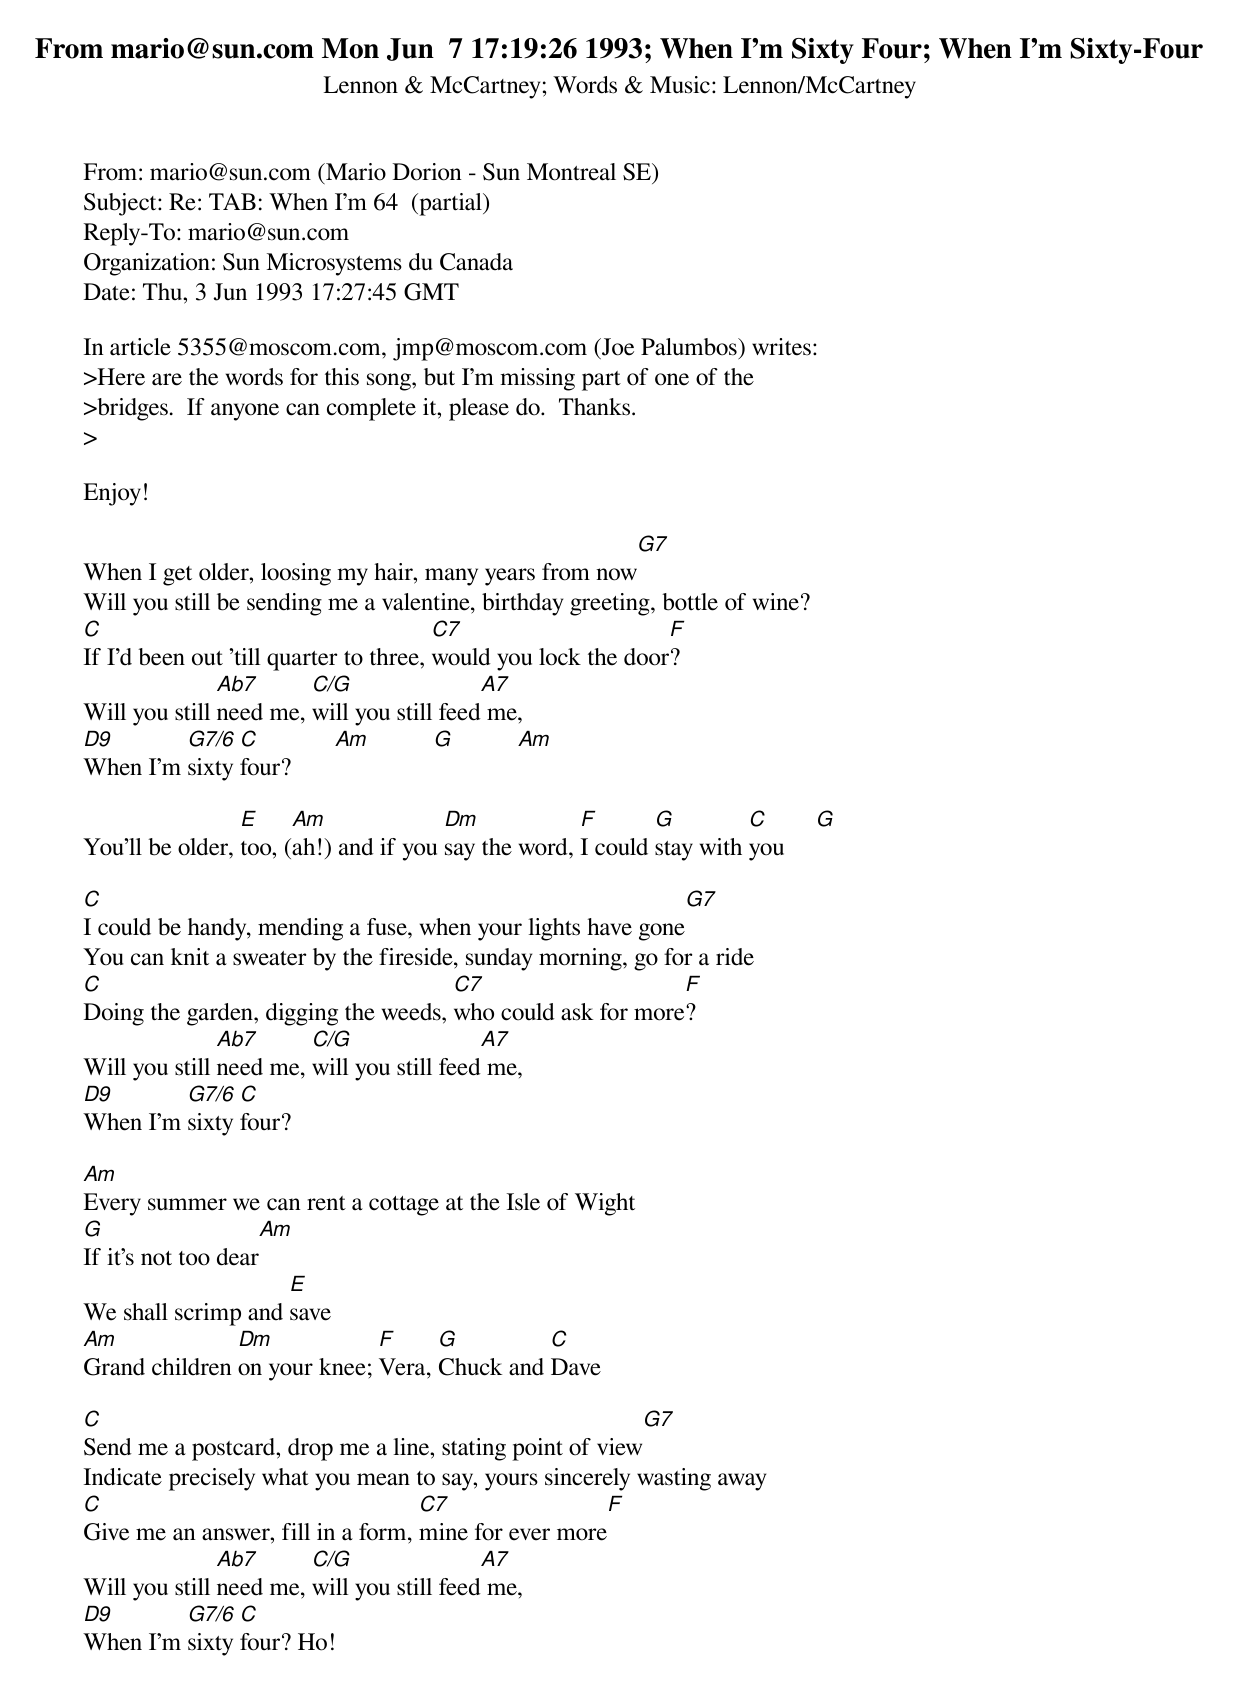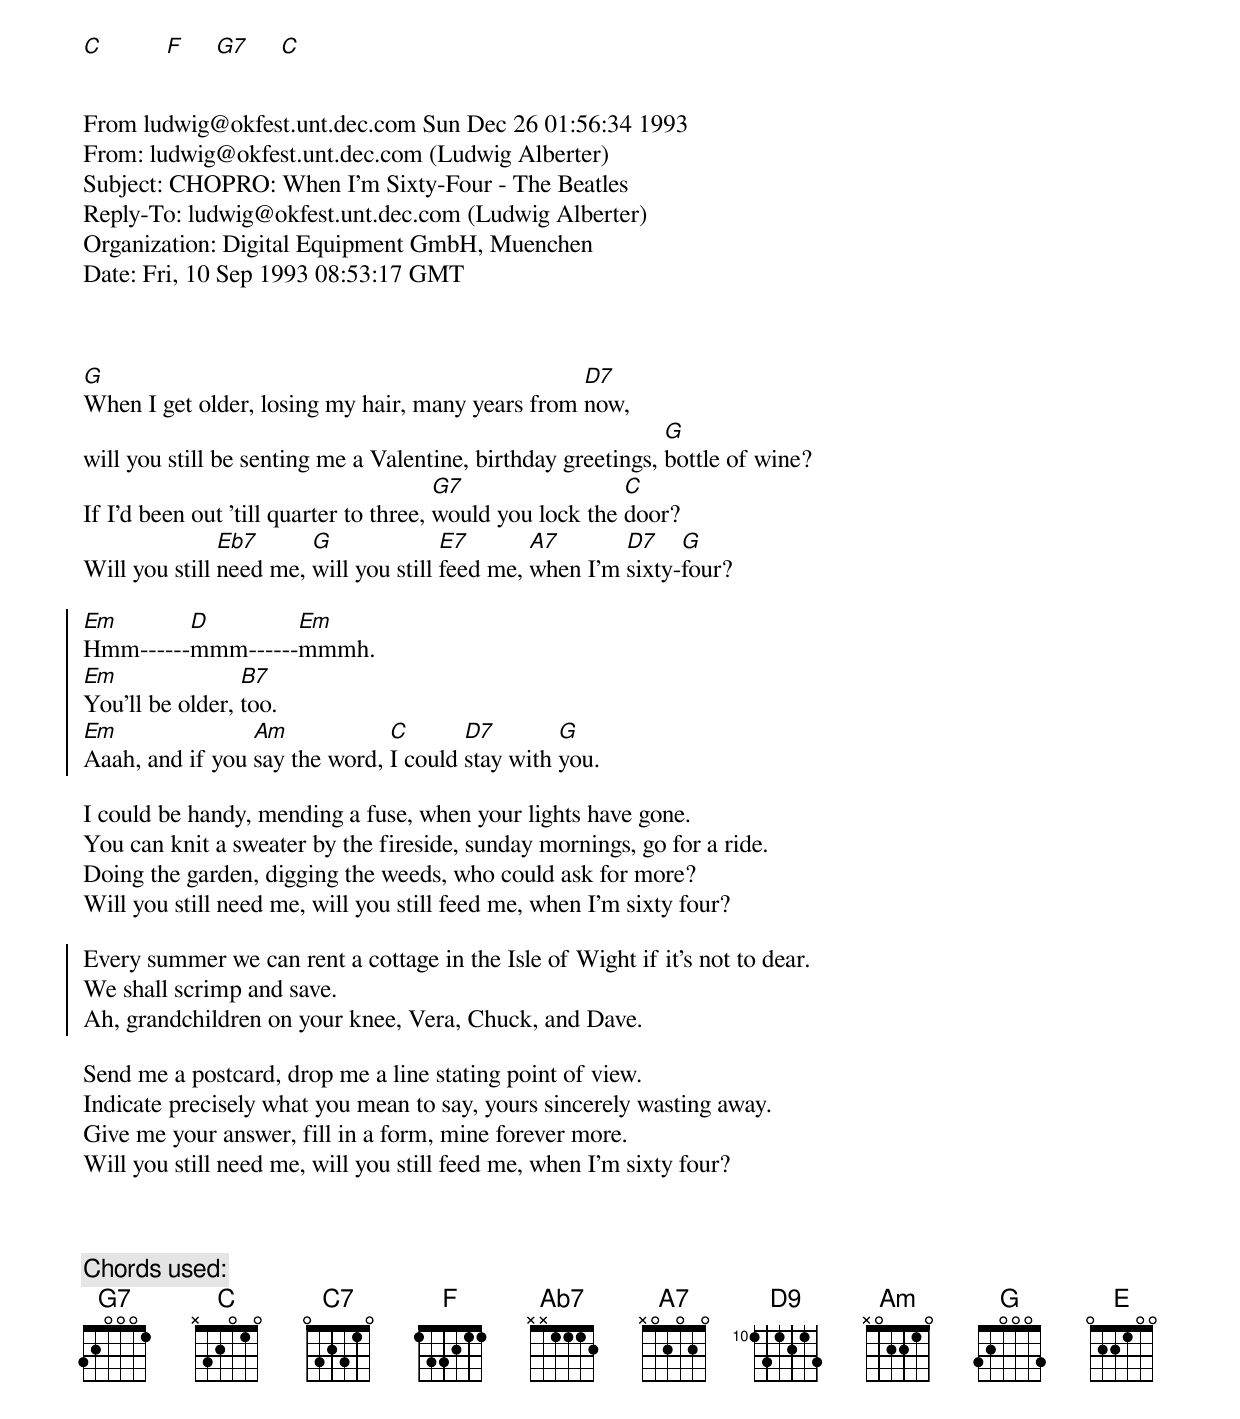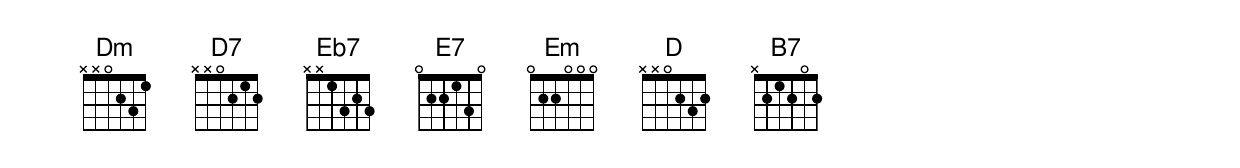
From mario@sun.com Mon Jun  7 17:19:26 1993
From: mario@sun.com (Mario Dorion - Sun Montreal SE)
Subject: Re: TAB: When I'm 64  (partial)
Reply-To: mario@sun.com
Organization: Sun Microsystems du Canada
Date: Thu, 3 Jun 1993 17:27:45 GMT

In article 5355@moscom.com, jmp@moscom.com (Joe Palumbos) writes:
>Here are the words for this song, but I'm missing part of one of the
>bridges.  If anyone can complete it, please do.  Thanks.
>

Enjoy!

{title:When I'm Sixty Four}
{subtitle:Lennon & McCartney}
{define: C/G 1 0 1 0 2 3 3}
{define: G7/6 1 0 0 0 3 -1 -1}
{define: D9 4 2 2 2 1 2 -1}
When I get older, loosing my hair, many years from now[G7]
Will you still be sending me a valentine, birthday greeting, bottle of wine?
[C]If I'd been out 'till quarter to three, [C7]would you lock the door[F]?
Will you still [Ab7]need me, [C/G]will you still feed[A7] me,
[D9]When I'm [G7/6]sixty [C]four?       [Am]          [G]          [Am]

You'll be older, [E]too, ([Am]ah!) and if you [Dm]say the word, [F]I could [G]stay with [C]you     [G]

[C]I could be handy, mending a fuse, when your lights have gone[G7]
You can knit a sweater by the fireside, sunday morning, go for a ride
[C]Doing the garden, digging the weeds, [C7]who could ask for more[F]?
Will you still [Ab7]need me, [C/G]will you still feed[A7] me,
[D9]When I'm [G7/6]sixty [C]four?

[Am]Every summer we can rent a cottage at the Isle of Wight
[G]If it's not too dear[Am]
We shall scrimp and [E]save
[Am]Grand children [Dm]on your knee; [F]Vera, [G]Chuck and [C]Dave

[C]Send me a postcard, drop me a line, stating point of view[G7]
Indicate precisely what you mean to say, yours sincerely wasting away
[C]Give me an answer, fill in a form, [C7]mine for ever more[F]
Will you still [Ab7]need me, [C/G]will you still feed[A7] me,
[D9]When I'm [G7/6]sixty [C]four? Ho!

[C]          [F]     [G7]     [C]


From ludwig@okfest.unt.dec.com Sun Dec 26 01:56:34 1993
From: ludwig@okfest.unt.dec.com (Ludwig Alberter)
Subject: CHOPRO: When I'm Sixty-Four - The Beatles
Reply-To: ludwig@okfest.unt.dec.com (Ludwig Alberter)
Organization: Digital Equipment GmbH, Muenchen
Date: Fri, 10 Sep 1993 08:53:17 GMT


{title:When I'm Sixty-Four}
{subtitle:Words & Music: Lennon/McCartney}
{define: Eb7 3 0 1 3 2 3 0}

[G]When I get older, losing my hair, many years from [D7]now,
will you still be senting me a Valentine, birthday greetings, [G]bottle of wine?
If I'd been out 'till quarter to three, [G7]would you lock the [C]door?
Will you still [Eb7]need me, [G]will you still [E7]feed me, [A7]when I'm [D7]sixty-[G]four?

{soc}
[Em]Hmm------[D]mmm------[Em]mmmh.
[Em]You'll be older, [B7]too.
[Em]Aaah, and if you [Am]say the word, [C]I could [D7]stay with [G]you.
{eoc}

I could be handy, mending a fuse, when your lights have gone.
You can knit a sweater by the fireside, sunday mornings, go for a ride.
Doing the garden, digging the weeds, who could ask for more?
Will you still need me, will you still feed me, when I'm sixty four?

{soc}
Every summer we can rent a cottage in the Isle of Wight if it's not to dear.
We shall scrimp and save.
Ah, grandchildren on your knee, Vera, Chuck, and Dave.
{eoc}

Send me a postcard, drop me a line stating point of view.
Indicate precisely what you mean to say, yours sincerely wasting away.
Give me your answer, fill in a form, mine forever more.
Will you still need me, will you still feed me, when I'm sixty four?



{c:Chords used:}
